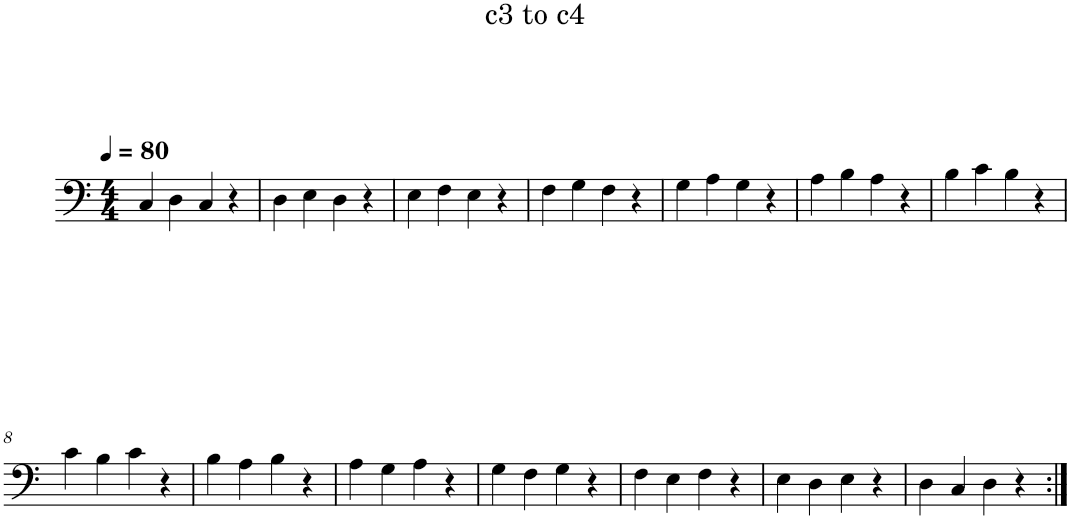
**kern
*part1
*staff1
*I"Tenor
*I'T.
*clefF4
*k[]
*M4/4
*MM80
=1
4C/
4D\
4C/
4r
=2
4D\
4E\
4D\
4r
=3
4E\
4F\
4E\
4r
=4
4F\
4G\
4F\
4r
=5
4G\
4A\
4G\
4r
=6
4A\
4B\
4A\
4r
=7
4B\
4c\
4B\
4r
!!LO:LB:g=z
=8
4c\
4B\
4c\
4r
=9
4B\
4A\
4B\
4r
=10
4A\
4G\
4A\
4r
=11
4G\
4F\
4G\
4r
=12
4F\
4E\
4F\
4r
=13
4E\
4D\
4E\
4r
=14
4D\
4C/
4D\
4r
=:|!
*-
